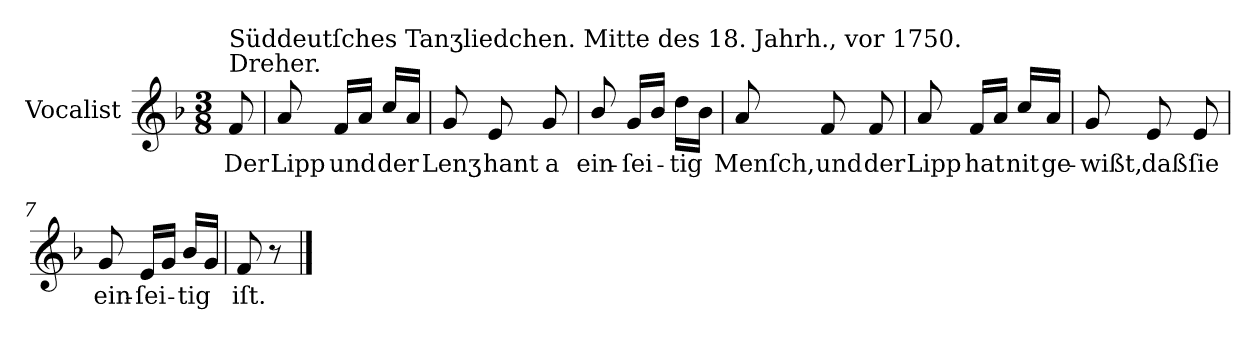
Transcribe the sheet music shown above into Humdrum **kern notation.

**kern	**text
*part1	*part1
*staff1	*staff1
*I"Vocalist	*
*k[b-]	*
*F:	*
*M3/8	*
=	=
!LO:TX:a:t=Dreher.	!
!LO:TX:a:t=Süddeutſches Tanʒliedchen. Mitte des 18. Jahrh., vor 1750.	!
8f	Der
=1	=1
8a	Lipp
16fLL	und
16aJJ	.
16cc/LL	der
16aJJ	.
=2	=2
8g	Lenʒ
8e	hant
8g	a
=3	=3
8b-/	ein-
16gLL	-ſei-
16b-JJ	.
16ddLL	-tig
16b-JJ	.
=4	=4
8a	Menſch,
8f	und
8f	der
=5	=5
8a	Lipp
16fLL	hat
16aJJ	.
16cc/LL	nit
16aJJ	ge-
=6	=6
8g	-wißt,
8e	daß
8e	ſie
=7	=7
8g	ein-
16eLL	-ſei-
16gJJ	.
16b-LL	-tig
16gJJ	.
=8	=8
8f	iſt.
8r	.
==	==
*-	*-
